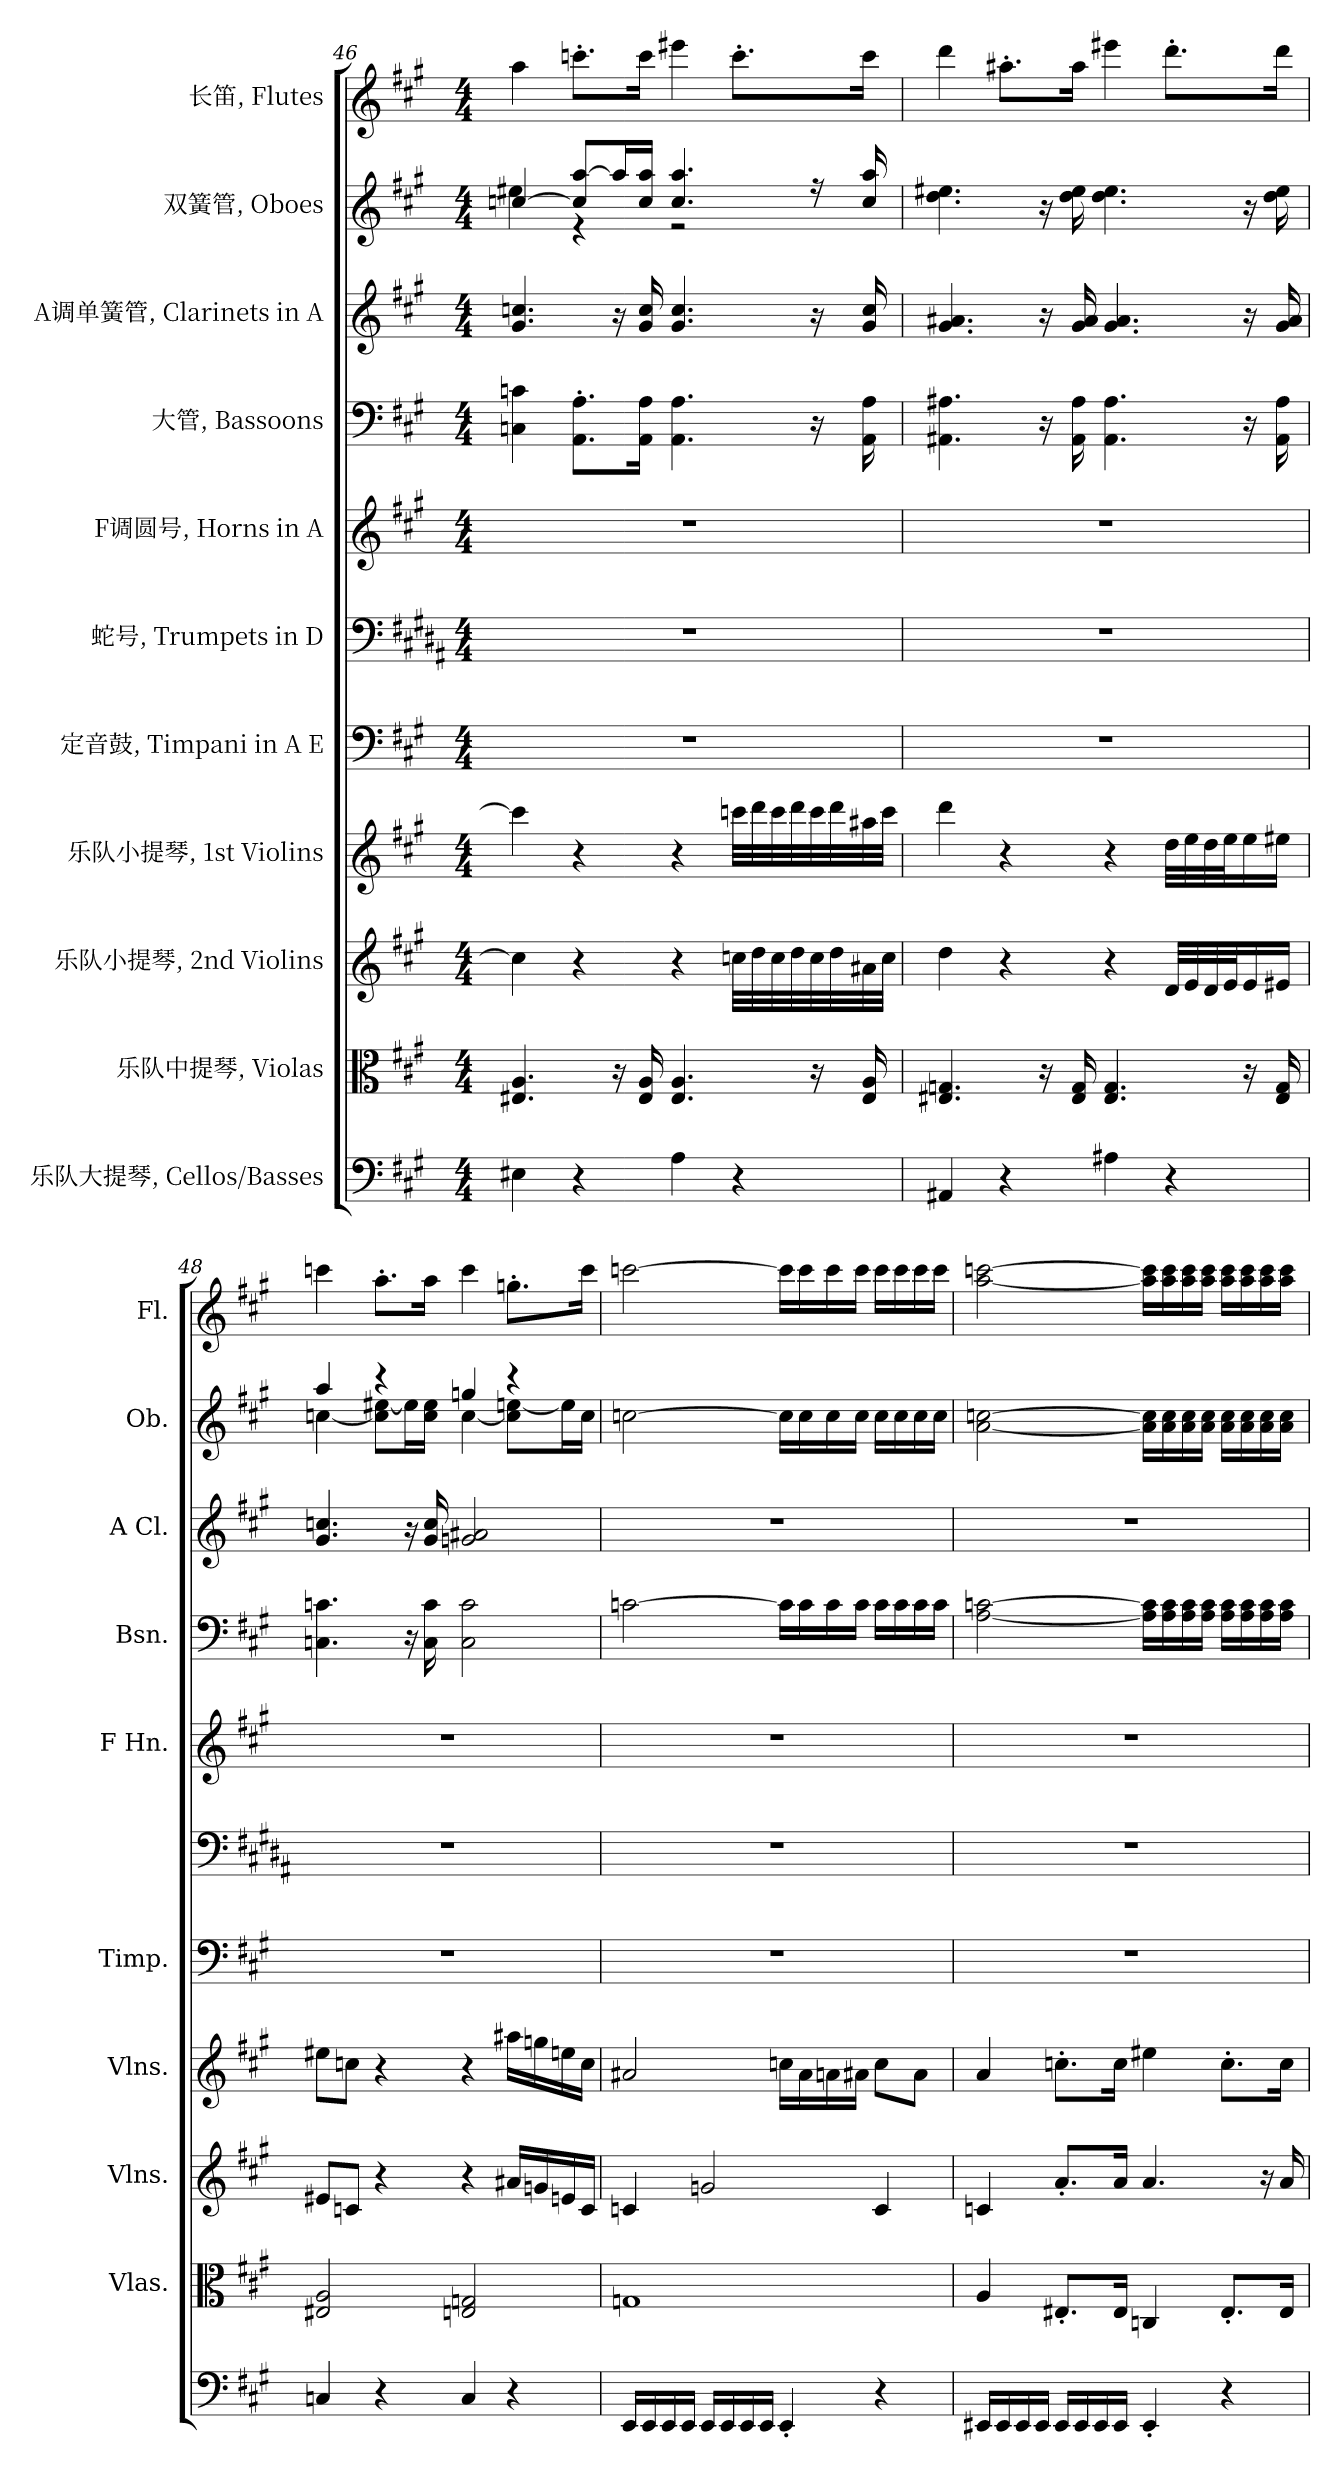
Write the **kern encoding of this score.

**kern	**kern	**kern	**kern	**kern	**kern	**kern	**kern	**kern	**kern	**kern
*part11	*part10	*part9	*part8	*part7	*part6	*part5	*part4	*part3	*part2	*part1
*staff11	*staff10	*staff9	*staff8	*staff7	*staff6	*staff5	*staff4	*staff3	*staff2	*staff1
*I"乐队大提琴, Cellos/Basses	*I"乐队中提琴, Violas	*I"乐队小提琴, 2nd Violins	*I"乐队小提琴, 1st Violins	*I"定音鼓, Timpani in A E	*I"蛇号, Trumpets in D	*I"F调圆号, Horns in A	*I"大管, Bassoons	*I"A调单簧管, Clarinets in A	*I"双簧管, Oboes	*I"长笛, Flutes
*	*I'Vlas.	*I'Vlns.	*I'Vlns.	*I'Timp.	*	*I'F Hn.	*I'Bsn.	*I'A Cl.	*I'Ob.	*I'Fl.
!!LO:PB:g=z
*clefF4	*clefC3	*clefG2	*clefG2	*clefF4	*clefF4	*clefG2	*clefF4	*clefG2	*clefG2	*clefG2
*	*	*	*	*	*ITrd1c2	*ITrd4c7	*	*ITrd2c3	*	*
*k[f#c#g#]	*k[f#c#g#]	*k[f#c#g#]	*k[f#c#g#]	*k[f#c#g#]	*k[f#c#g#]	*k[f#c#]	*k[f#c#g#]	*k[f#c#g#d#a#e#]	*k[f#c#g#]	*k[f#c#g#]
*M4/4	*M4/4	*M4/4	*M4/4	*M4/4	*M4/4	*M4/4	*M4/4	*M4/4	*M4/4	*M4/4
=46	=46	=46	=46	=46	=46	=46	=46	=46	=46	=46
*	*	*	*	*	*	*	*	*	*^	*
4E#X\	4.E#X/ 4.A/	4cc\]	4ccc\]	1r	1r	1r	4Cn\ 4cn\	4.e#/ 4.an/	[4ccn/	4ee#X\	4aa\
4r	.	4r	4r	.	.	.	8.AA\' 8.A\'L	.	8cc/] [8aa/L	4r	8.cccn'\L
.	16r	.	.	.	.	.	.	16r	16aa/L]	.	.
.	16E#/ 16A/	.	.	.	.	.	16AA\ 16A\Jk	16e#/ 16a/	16cc/ 16aa/JJ	.	16ccc\Jk
4A\	4.E#/ 4.A/	4r	4r	.	.	.	4.AA\ 4.A\	4.e#/ 4.a/	4.cc/ 4.aa/	2r	4eee#X\
4r	.	32ccn\LLL	32cccn\LLL	.	.	.	.	.	.	.	8.ccc'\L
.	.	32dd\	32ddd\	.	.	.	.	.	.	.	.
.	.	32cc\	32ccc\	.	.	.	.	.	.	.	.
.	.	32dd\	32ddd\	.	.	.	.	.	.	.	.
.	16r	32cc\	32ccc\	.	.	.	16r	16r	16r	.	.
.	.	32dd\	32ddd\	.	.	.	.	.	.	.	.
.	16E#/ 16A/	32a#X\	32aa#X\	.	.	.	16AA\ 16A\	16e#/ 16a/	16cc/ 16aa/	.	16ccc\Jk
.	.	32cc\JJJ	32ccc\JJJ	.	.	.	.	.	.	.	.
*	*	*	*	*	*	*	*	*	*v	*v	*
=47	=47	=47	=47	=47	=47	=47	=47	=47	=47	=47
4AA#X/	4.E#X/ 4.Gn/	4dd\	4ddd\	1r	1r	1r	4.AA#X\ 4.A#X\	4.e#/ 4.f##X/	4.dd\ 4.ee#X\	4ddd\
4r	.	4r	4r	.	.	.	.	.	.	8.aa#X'\L
.	16r	.	.	.	.	.	16r	16r	16r	.
.	16E#/ 16G/	.	.	.	.	.	16AA#\ 16A#\	16e#/ 16f##/	16dd\ 16ee#\	16aa#\Jk
4A#X\	4.E#/ 4.G/	4r	4r	.	.	.	4.AA#\ 4.A#\	4.e#/ 4.f##/	4.dd\ 4.ee#\	4eee#X\
4r	.	32d/LLL	32dd\LLL	.	.	.	.	.	.	8.ddd'\L
.	.	32e/	32ee\	.	.	.	.	.	.	.
.	.	32d/	32dd\	.	.	.	.	.	.	.
.	.	32e/J	32ee\J	.	.	.	.	.	.	.
.	16r	16e/	16ee\	.	.	.	16r	16r	16r	.
.	16E#/ 16G/	16e#X/JJ	16ee#X\JJ	.	.	.	16AA#\ 16A#\	16e#/ 16f##/	16dd\ 16ee#\	16ddd\Jk
!!LO:PB:g=z
=48	=48	=48	=48	=48	=48	=48	=48	=48	=48	=48
*	*	*	*	*	*	*	*	*	*^	*
4Cn/	2E#X/ 2A/	8e#X/L	8ee#X\L	1r	1r	1r	4.Cn\ 4.cn\	4.e#/ 4.an/	4aa/	[4ccn\	4cccn\
.	.	8cn/J	8ccn\J	.	.	.	.	.	.	.	.
4r	.	4r	4r	.	.	.	.	.	4r	8cc\] [8ee#X\L	8.aa'\L
.	.	.	.	.	.	.	16r	16r	.	16ee#\L]	.
.	.	.	.	.	.	.	16C\ 16c\	16e#/ 16a/	.	16cc\ 16ee#\JJ	16aa\Jk
4C/	2En/ 2Gn/	4r	4r	.	.	.	2C\ 2c\	2en/ 2f##X/	4ggn/	[4cc\	4ccc\
4r	.	16a#X/LL	16aa#X\LL	.	.	.	.	.	4r	8cc\] [8een\L	8.ggn'\L
.	.	16gn/	16ggn\	.	.	.	.	.	.	.	.
.	.	16en/	16een\	.	.	.	.	.	.	16ee\L]	.
.	.	16c/JJ	16cc\JJ	.	.	.	.	.	.	16cc\JJ	16ccc\Jk
*	*	*	*	*	*	*	*	*	*v	*v	*
=49	=49	=49	=49	=49	=49	=49	=49	=49	=49	=49
16EE/LL	1Gn	4cn/	2a#X/	1r	1r	1r	[2cn\	1r	[2ccn\	[2cccn\
16EE/	.	.	.	.	.	.	.	.	.	.
16EE/	.	.	.	.	.	.	.	.	.	.
16EE/JJ	.	.	.	.	.	.	.	.	.	.
16EE/LL	.	2gn/	.	.	.	.	.	.	.	.
16EE/	.	.	.	.	.	.	.	.	.	.
16EE/	.	.	.	.	.	.	.	.	.	.
16EE/JJ	.	.	.	.	.	.	.	.	.	.
4EE'/	.	.	16ccn\LL	.	.	.	16c\LL]	.	16cc\LL]	16ccc\LL]
.	.	.	16a#\	.	.	.	16c\	.	16cc\	16ccc\
.	.	.	16an\	.	.	.	16c\	.	16cc\	16ccc\
.	.	.	16a#X\JJ	.	.	.	16c\JJ	.	16cc\JJ	16ccc\JJ
4r	.	4c/	8cc\L	.	.	.	16c\LL	.	16cc\LL	16ccc\LL
.	.	.	.	.	.	.	16c\	.	16cc\	16ccc\
.	.	.	8a#\J	.	.	.	16c\	.	16cc\	16ccc\
.	.	.	.	.	.	.	16c\JJ	.	16cc\JJ	16ccc\JJ
!!LO:PB:g=z
=50	=50	=50	=50	=50	=50	=50	=50	=50	=50	=50
16EE#X/LL	4A/	4cn/	4a/	1r	1r	1r	[2A\ [2cn\	1r	[2a\ [2ccn\	[2aa\ [2cccn\
16EE#/	.	.	.	.	.	.	.	.	.	.
16EE#/	.	.	.	.	.	.	.	.	.	.
16EE#/JJ	.	.	.	.	.	.	.	.	.	.
16EE#/LL	8.E#X'/L	8.a'/L	8.ccn'\L	.	.	.	.	.	.	.
16EE#/	.	.	.	.	.	.	.	.	.	.
16EE#/	.	.	.	.	.	.	.	.	.	.
16EE#/JJ	16E#/Jk	16a/Jk	16cc\Jk	.	.	.	.	.	.	.
4EE#'/	4Cn/	4.a/	4ee#X\	.	.	.	16A\] 16c\]LL	.	16a\] 16cc\]LL	16aa\] 16ccc\]LL
.	.	.	.	.	.	.	16A\ 16c\	.	16a\ 16cc\	16aa\ 16ccc\
.	.	.	.	.	.	.	16A\ 16c\	.	16a\ 16cc\	16aa\ 16ccc\
.	.	.	.	.	.	.	16A\ 16c\JJ	.	16a\ 16cc\JJ	16aa\ 16ccc\JJ
4r	8.E#'/L	.	8.cc'\L	.	.	.	16A\ 16c\LL	.	16a\ 16cc\LL	16aa\ 16ccc\LL
.	.	.	.	.	.	.	16A\ 16c\	.	16a\ 16cc\	16aa\ 16ccc\
.	.	16r	.	.	.	.	16A\ 16c\	.	16a\ 16cc\	16aa\ 16ccc\
.	16E#/Jk	16a/	16cc\Jk	.	.	.	16A\ 16c\JJ	.	16a\ 16cc\JJ	16aa\ 16ccc\JJ
=	=	=	=	=	=	=	=	=	=	=
*-	*-	*-	*-	*-	*-	*-	*-	*-	*-	*-
